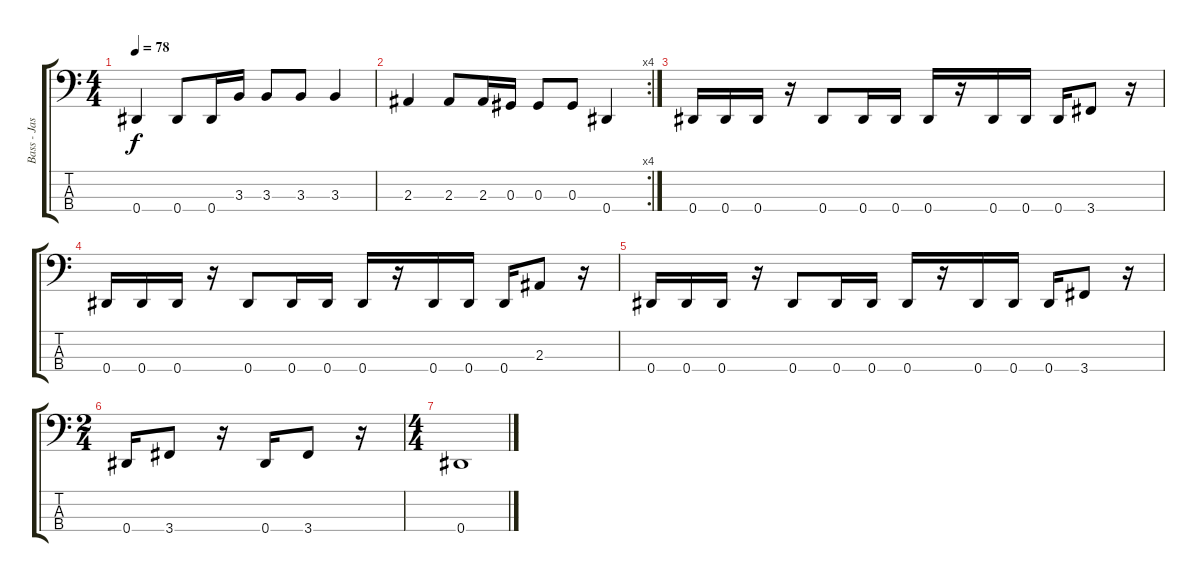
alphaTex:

\track ("Bass - Jason" "Bass - Jas") {instrument electricbasspick}
\staff {score tabs}
\tuning (Gb2 Db2 Ab1 Eb1) {hide}
\ts (4 4)
\tempo 78
\clef f4
\ks c
0.4.4{dy f} 0.4.8 0.4.16 3.3.16 3.3.8 3.3.8 3.3.4 |
\rc 4
2.3.4 2.3.8 2.3.16 0.3.16 0.3.8 0.3.8 0.4.4 |
0.4.16 0.4.16 0.4.16 r.16 0.4.8 0.4.16 0.4.16 0.4.16 r.16 0.4.16 0.4.16 0.4.16 3.4.8 r.16 |
0.4.16 0.4.16 0.4.16 r.16 0.4.8 0.4.16 0.4.16 0.4.16 r.16 0.4.16 0.4.16 0.4.16 2.3.8 r.16 |
0.4.16 0.4.16 0.4.16 r.16 0.4.8 0.4.16 0.4.16 0.4.16 r.16 0.4.16 0.4.16 0.4.16 3.4.8 r.16 |
\ts (2 4)
0.4.16 3.4.8 r.16 0.4.16 3.4.8 r.16 |
\ts (4 4)
0.4.1
